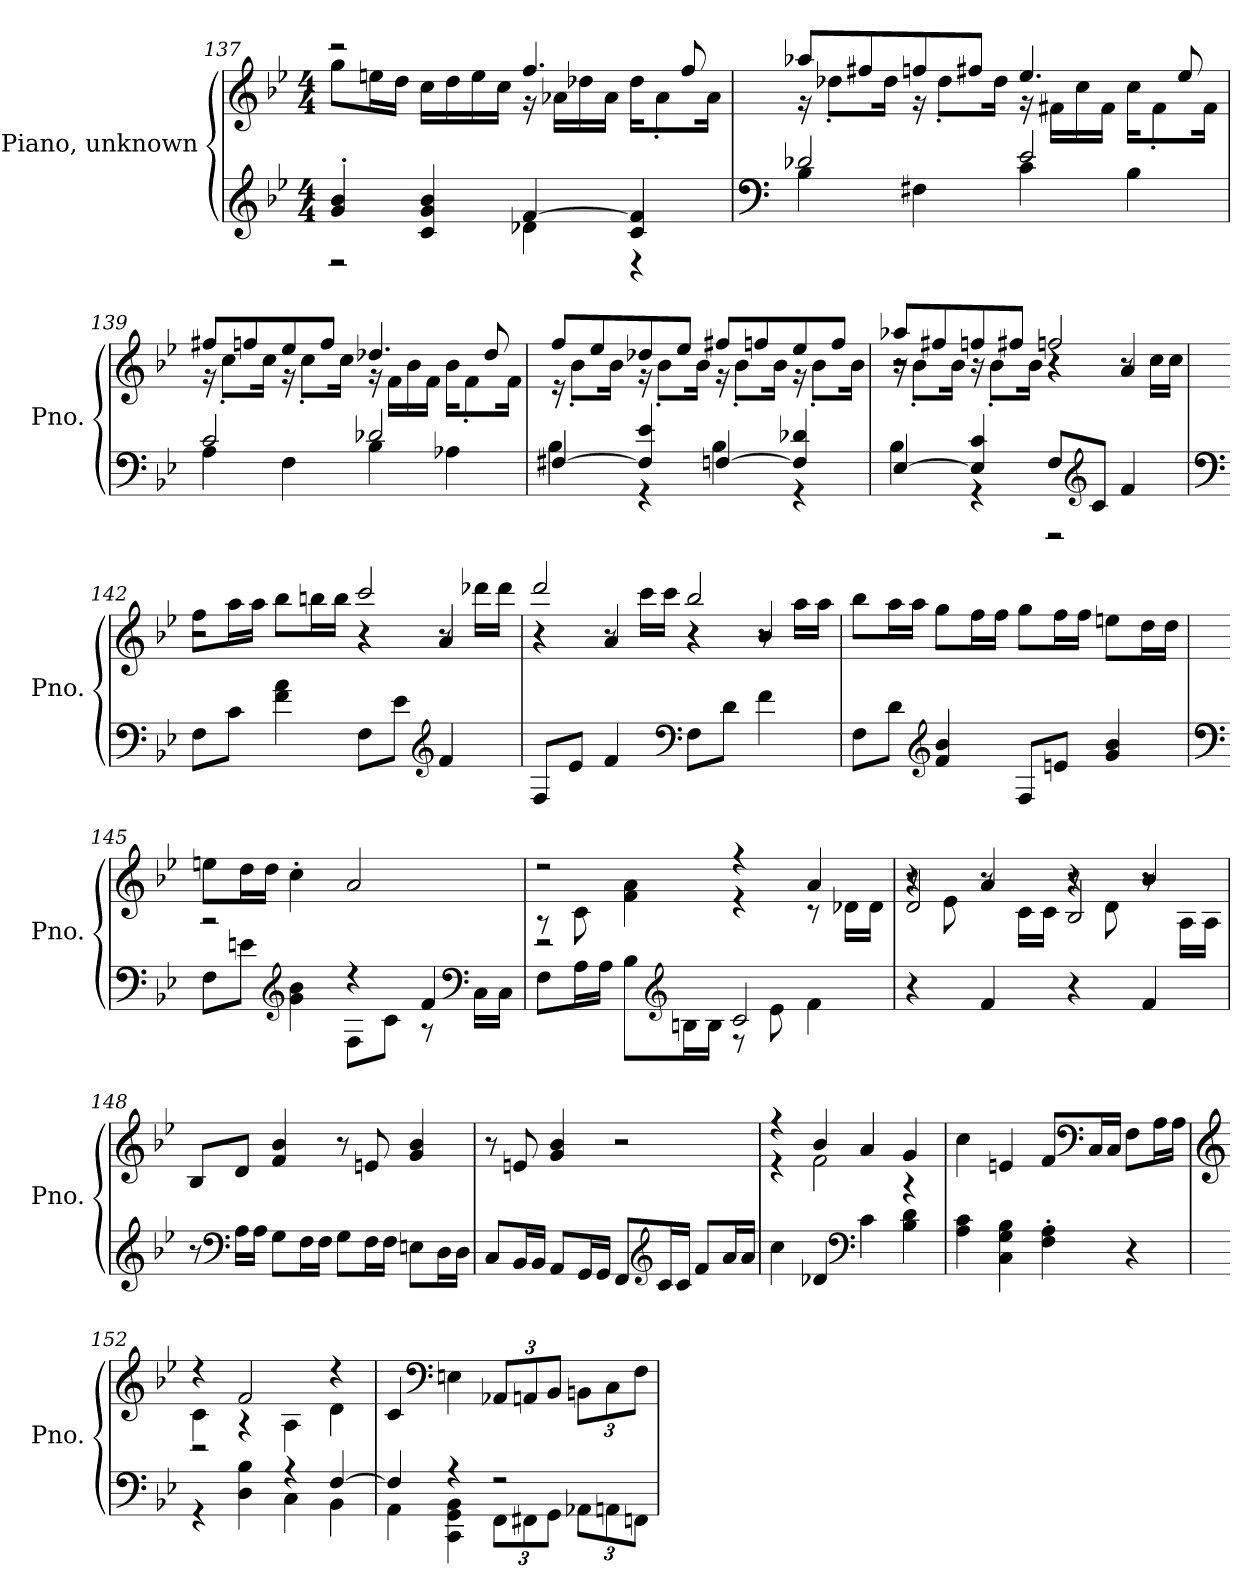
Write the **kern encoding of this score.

**kern	**kern
*part1	*part1
*staff2	*staff1
*I"Piano, unknown	*
*I'Pno.	*
!!LO:LB:g=z
*clefG2	*clefG2
*k[b-e-]	*k[b-e-]
*M4/4	*M4/4
=137	=137
*^	*^
4g/' 4b-/'	2r	2r	8gg\L
.	.	.	16een\L
.	.	.	16dd\JJ
4c/ 4g/ 4b-/	.	.	16cc\LL
.	.	.	16dd\
.	.	.	16ee\
.	.	.	16cc\JJ
[4f/	4d-X\	4.ff/	16r
.	.	.	16a-X\LL
.	.	.	16dd-X\
.	.	.	16a-\JJ
4c/ 4f/]	4r	.	16dd-\KL
.	.	.	8a-'\
.	.	8ff/	.
.	.	.	16a-\Jk
=138	=138	=138	=138
*clefF4	*	*	*
2d-X/	4B-\	8aa-X/L	16r
.	.	.	8dd-X'\L
.	.	8ff#X/	.
.	.	.	16dd-\Jk
.	4F#X\	8ffn/	16r
.	.	.	8dd-'\L
.	.	8ff#X/J	.
.	.	.	16dd-\Jk
2e-/	4c\	4.ee-/	16r
.	.	.	16f#X\LL
.	.	.	16cc\
.	.	.	16f#\JJ
.	4B-\	.	16cc\KL
.	.	.	8f#'\
.	.	8ee-/	.
.	.	.	16f#\Jk
!!LO:LB:g=z	!!
=139	=139	=139	=139
2c/	4A\	8ff#X/L	16r
.	.	.	8cc'\L
.	.	8ffn/	.
.	.	.	16cc\Jk
.	4F\	8ee-/	16r
.	.	.	8cc'\L
.	.	8ff/J	.
.	.	.	16cc\Jk
2d-X/	4B-\	4.dd-X/	16r
.	.	.	16f\LL
.	.	.	16b-\
.	.	.	16f\JJ
.	4A-X\	.	16b-\KL
.	.	.	8f'\
.	.	8dd-/	.
.	.	.	16f\Jk
=140	=140	=140	=140
[4F#X/	4B-\	8ff/L	16r
.	.	.	8b-'\L
.	.	8ee-/	.
.	.	.	16b-\Jk
4F#/] 4e-/	4r	8dd-X/	16r
.	.	.	8b-'\L
.	.	8ee-/J	.
.	.	.	16b-\Jk
[4Fn/	4B-\	8ff#X/L	16r
.	.	.	8b-'\L
.	.	8ffn/	.
.	.	.	16b-\Jk
4F/] 4d-X/	4r	8ee-/	16r
.	.	.	8b-'\L
.	.	8ff/J	.
.	.	.	16b-\Jk
!!LO:LB:g=z
=141	=141	=141	=141
*	*	*	*^
[4E-/	4B-\	8aa-X/L	16r	2r
.	.	.	8b-'\L	.
.	.	8ff#X/	.	.
.	.	.	16b-\Jk	.
4E-/] 4c/	4r	8ffn/	16r	.
.	.	.	8b-'\L	.
.	.	8ff#X/J	.	.
.	.	.	16b-\Jk	.
8F/L	2r	2ffn/	4r	4r
*clefG2	*	*	*	*
8c/J	.	.	.	.
4f/	.	.	8r	4a/
.	.	.	16cc\LL	.
.	.	.	16cc\JJ	.
*v	*v	*	*	*
=142	=142	=142	=142
*clefF4	*	*	*
8F\L	2r	8ff\L	2r
8c\J	.	16aa\L	.
.	.	16aa\JJ	.
4f\ 4a\	.	8bb-\L	.
.	.	16bbn\L	.
.	.	16bb\JJ	.
8F\L	2ccc/	4r	4r
8e-\J	.	.	.
*clefG2	*	*	*
4f/	.	8r	4a/
.	.	16ddd-X\LL	.
.	.	16ddd-\JJ	.
!!LO:PB:g=z	!!	!!
=143	=143	=143	=143
8F/L	2ddd/	4r	4r
8e-/J	.	.	.
4f/	.	8r	4a/
.	.	16ccc\LL	.
.	.	16ccc\JJ	.
*clefF4	*	*	*
8F\L	2bb-/	4r	4r
8d\J	.	.	.
4f\	.	8r	4b-/
.	.	16aa\LL	.
.	.	16aa\JJ	.
*	*v	*v	*v
=144	=144
8F\L	8bb-\L
8d\J	16aa\L
.	16aa\JJ
*clefG2	*
4f/ 4b-/	8gg\L
.	16ff\L
.	16ff\JJ
8F/L	8gg\L
8en/J	16ff\L
.	16ff\JJ
4g/ 4b-/	8een\L
.	16dd\L
.	16dd\JJ
=145	=145
*clefF4	*
*^	*
2r	8F\L	8een\L
.	8en\J	16dd\L
.	.	16dd\JJ
*clefG2	*	*
.	4g\ 4b-\	4cc'\
4r	8F\L	2a/
.	8c\J	.
4f/	8r	.
*clefF4	*	*
.	16C\LL	.
.	16C\JJ	.
!!LO:LB:g=z
=146	=146	=146
*	*	*^
2r	8F\L	2r	8r
.	16A\L	.	8c\
.	16A\JJ	.	.
.	8B-\L	.	4f\ 4a\
*clefG2	*	*	*
.	16Bn\L	.	.
.	16B\JJ	.	.
2c/	8r	4r	4r
.	8e-\	.	.
.	4f\	4a/	8r
.	.	.	16d-X\LL
.	.	.	16d-\JJ
*v	*v	*	*
=147	=147	=147
*	*	*^
4r	4r	8r	2d/
.	.	8e-\	.
4f/	4a/	8r	.
.	.	16c\LL	.
.	.	16c\JJ	.
4r	4r	8r	2B-/
.	.	8d\	.
4f/	4b-/	8r	.
.	.	16A\LL	.
.	.	16A\JJ	.
*	*v	*v	*v
=148	=148
8r	8B-/L
*clefF4	*
16A\LL	8d/J
16A\JJ	.
8G\L	4f/ 4b-/
16F\L	.
16F\JJ	.
8G\L	8r
16F\L	8en/
16F\JJ	.
8En\L	4g/ 4b-/
16D\L	.
16D\JJ	.
!!LO:LB:g=z
=149	=149
8C/L	8r
16BB-/L	8en/
16BB-/JJ	.
8AA/L	4g/ 4b-/
16GG/L	.
16GG/JJ	.
8FF/L	2r
*clefG2	*
16c/L	.
16c/JJ	.
8f/L	.
16a/L	.
16a/JJ	.
=150	=150
*	*^
4cc\	4r	4r
4d-X/	4b-/	2f\
*clefF4	*	*
4c\	4a/	.
4B-\ 4d-\	4g/	4r
*	*v	*v
=151	=151
4A\ 4c\	4cc\
4C\ 4G\ 4B-\	4en/
4F\' 4A\'	8f/L
*	*clefF4
.	16C/L
.	16C/JJ
4r	8F\L
.	16A\L
.	16A\JJ
=152	=152
*	*clefG2
*^	*^
2r	4r	4r	4c\
.	4D\ 4B-\	2f/	4r
4r	4C\	.	4A\
[4F/	4BB-\	4r	4d\
*	*	*v	*v
!!LO:LB:g=z
=153	=153	=153
4F/]	4AA\	4c/
*	*	*clefF4
4r	4CC\ 4GG\ 4BB-\	4En\
*	*Xbrackettup	*Xbrackettup
2r	12FF\L	12AA-X/L
.	12FF#X\	12AAn/
.	12GG\J	12BB-/J
.	12AA-X\L	12BBn\L
.	12AAn\	12C\
.	12FFn\J	12F\J
*v	*v	*
=	=
*-	*-
